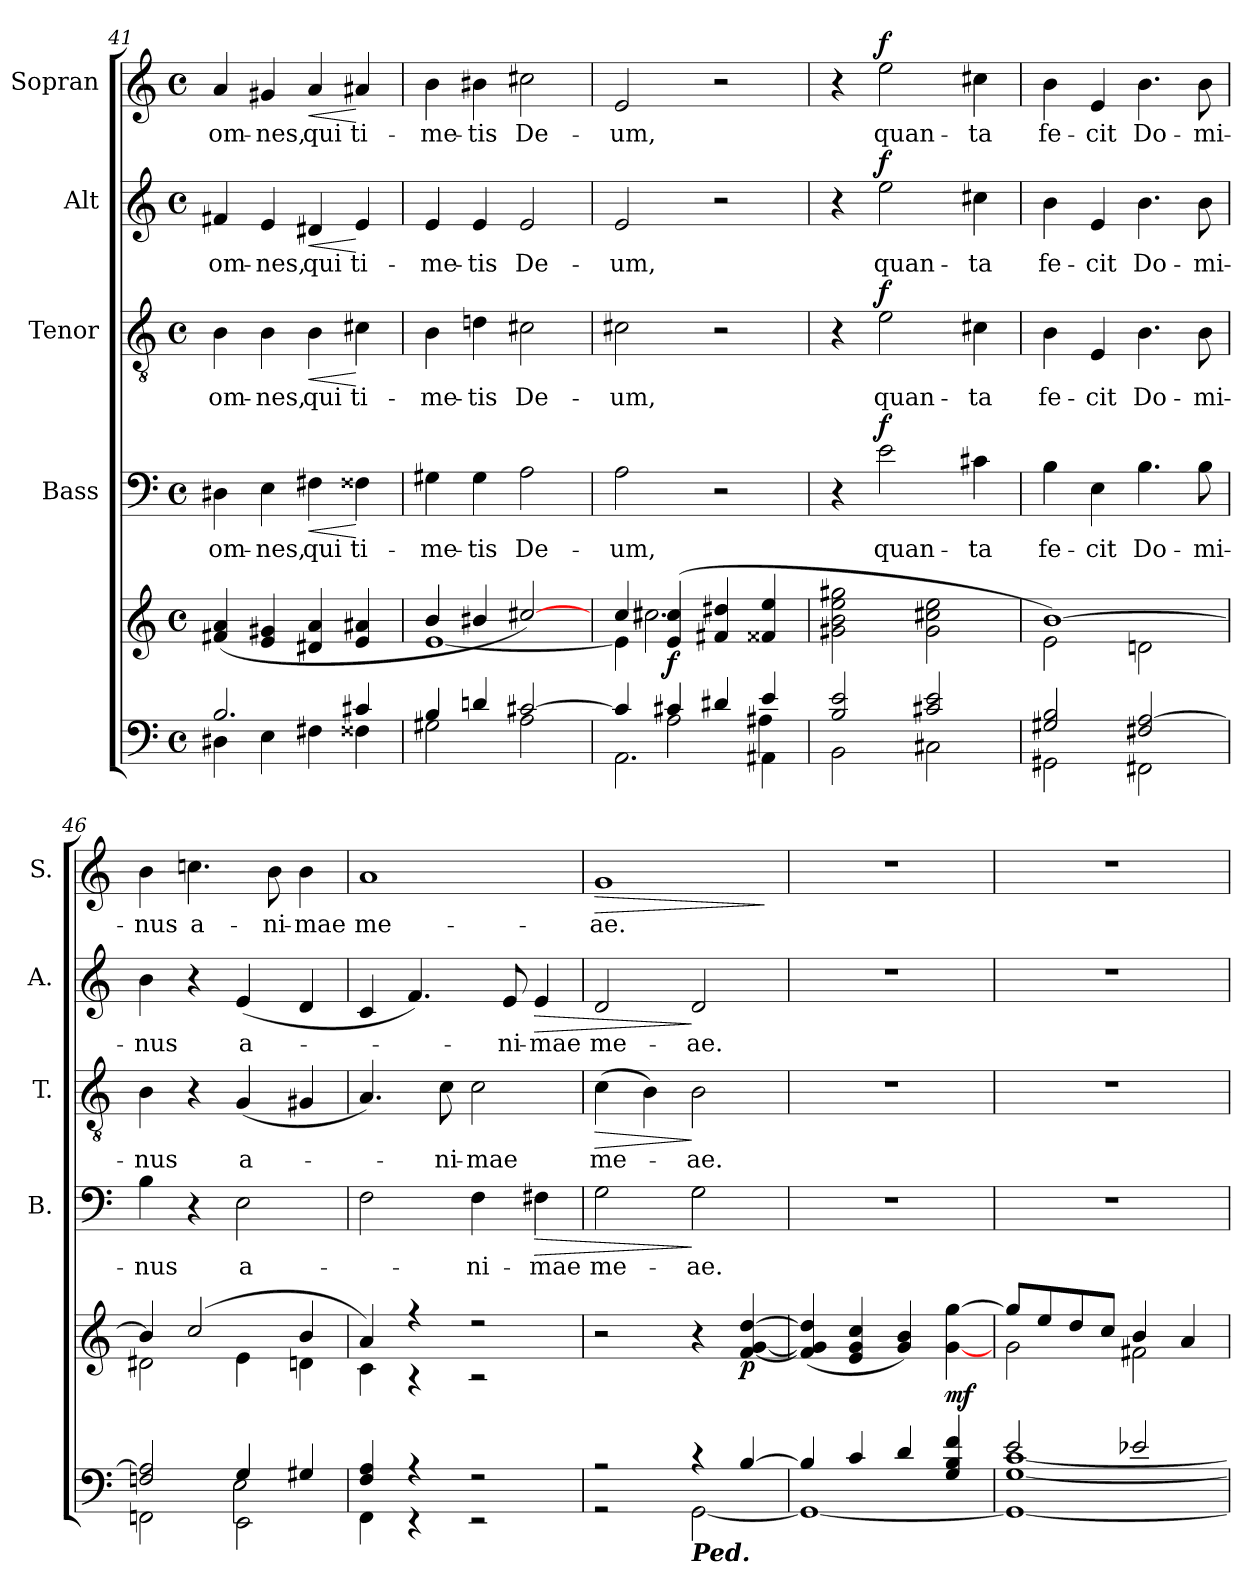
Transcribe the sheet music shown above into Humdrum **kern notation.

**kern	**kern	**dynam	**kern	**text	**dynam	**kern	**text	**dynam	**kern	**text	**dynam	**kern	**text	**dynam
*part5	*part5	*part5	*part4	*part4	*part4	*part3	*part3	*part3	*part2	*part2	*part2	*part1	*part1	*part1
*staff6	*staff5	*staff5/6	*staff4	*staff4	*staff4	*staff3	*staff3	*staff3	*staff2	*staff2	*staff2	*staff1	*staff1	*staff1
*	*	*	*I"Bass	*	*	*I"Tenor	*	*	*I"Alt	*	*	*I"Sopran	*	*
*	*	*	*I'B.	*	*	*I'T.	*	*	*I'A.	*	*	*I'S.	*	*
*clefF4	*clefG2	*	*clefF4	*	*	*clefGv2	*	*	*clefG2	*	*	*clefG2	*	*
*k[]	*k[]	*	*k[]	*	*	*k[]	*	*	*k[]	*	*	*k[]	*	*
*C:	*C:	*	*C:	*	*	*C:	*	*	*C:	*	*	*C:	*	*
*M4/4	*M4/4	*	*M4/4	*	*	*M4/4	*	*	*M4/4	*	*	*M4/4	*	*
*met(c)	*met(c)	*	*met(c)	*	*	*met(c)	*	*	*met(c)	*	*	*met(c)	*	*
=41	=41	=41	=41	=41	=41	=41	=41	=41	=41	=41	=41	=41	=41	=41
*^	*	*	*	*	*	*	*	*	*	*	*	*	*	*
!	!	!	!	!	!LO:LY:b	!	!	!LO:LY:b	!	!	!LO:LY:b	!	!	!LO:LY:b	!
2.B/	4D#X\	(4f#X/ 4a/	.	4D#X\	om-	.	4B\	om-	.	4f#X/	om-	.	4a/	om-	.
!	!	!	!	!	!LO:LY:b	!	!	!LO:LY:b	!	!	!LO:LY:b	!	!	!LO:LY:b	!
.	4E\	4e/ 4g#X/	.	4E\	-nes,	.	4B\	-nes,	.	4e/	-nes,	.	4g#X/	-nes,	.
!	!	!	!	!	!LO:LY:b	!LO:HP:b	!	!LO:LY:b	!LO:HP:b	!	!LO:LY:b	!LO:HP:b	!	!LO:LY:b	!LO:HP:b
.	4F#X\	4d#X/ 4a/	.	4F#X\	qui	<	4B\	qui	<	4d#X/	qui	<	4a/	qui	<
!	!	!	!	!	!LO:LY:b	!	!	!LO:LY:b	!	!	!LO:LY:b	!	!	!LO:LY:b	!
4c#X/	4F##X\	4e/ 4a#X/	.	4F##X\	ti-	[	4c#X\	ti-	[	4e/	ti-	[	4a#X/	ti-	[
=42	=42	=42	=42	=42	=42	=42	=42	=42	=42	=42	=42	=42	=42	=42	=42
*	*	*^	*	*	*	*	*	*	*	*	*	*	*	*	*
!	!	!	!	!	!	!LO:LY:b	!	!	!LO:LY:b	!	!	!LO:LY:b	!	!	!LO:LY:b	!
4B/	2G#X\	4b/	[<1e	.	4G#X\	-me-	.	4B\	-me-	.	4e/	-me-	.	4b\	-me-	.
!	!	!	!	!	!	!LO:LY:b	!	!	!LO:LY:b	!	!	!LO:LY:b	!	!	!LO:LY:b	!
4dn/	.	4b#X/	.	.	4G#\	-tis	.	4dn\	-tis	.	4e/	-tis	.	4b#X\	-tis	.
!	!	!	!	!	!	!LO:LY:b	!	!	!LO:LY:b	!	!	!LO:LY:b	!	!	!LO:LY:b	!
[>2c#X/	2A\	[>2cc#X/)	.	.	2A\	De-	.	2c#X\	De-	.	2e/	De-	.	2cc#X\	De-	.
=43	=43	=43	=43	=43	=43	=43	=43	=43	=43	=43	=43	=43	=43	=43	=43	=43
*	*^	*	*	*	*	*	*	*	*	*	*	*	*	*	*	*
!	!	!	!	!	!	!	!LO:LY:b	!	!	!LO:LY:b	!	!	!LO:LY:b	!	!	!LO:LY:b	!
4c#/]	2.AA\	4ryy	4cc/	4e\]	.	2A\	-um,	.	2c#X\	-um,	.	2e/	-um,	.	2e/	-um,	.
!	!	!	!	!	!LO:DY:b	!	!	!	!	!	!	!	!	!	!	!	!
4c#X/	.	2A\	(4e/ 4cc#X/	2.cc#\	f	.	.	.	.	.	.	.	.	.	.	.	.
4d#X/	.	.	4f#X/ 4dd#X/	.	.	2r	.	.	2r	.	.	2r	.	.	2r	.	.
4e/	4AA#X\	4A#X\	4f##X/ 4ee/	.	.	.	.	.	.	.	.	.	.	.	.	.	.
*	*v	*v	*	*	*	*	*	*	*	*	*	*	*	*	*	*	*
*	*	*v	*v	*	*	*	*	*	*	*	*	*	*	*	*	*
=44	=44	=44	=44	=44	=44	=44	=44	=44	=44	=44	=44	=44	=44	=44	=44
2B/ 2e/	2BB\	2g#X\ 2b\ 2ee\ 2gg#X\	.	4r	.	.	4r	.	.	4r	.	.	4r	.	.
!	!	!	!	!	!LO:LY:b	!LO:DY:a	!	!LO:LY:b	!LO:DY:a	!	!LO:LY:b	!LO:DY:a	!	!LO:LY:b	!LO:DY:a
.	.	.	.	2e\	quan-	f	2e\	quan-	f	2ee\	quan-	f	2ee\	quan-	f
2c#X/ 2e/	2C#X\	2g#\ 2cc#X\ 2ee\	.	.	.	.	.	.	.	.	.	.	.	.	.
!	!	!	!	!	!LO:LY:b	!	!	!LO:LY:b	!	!	!LO:LY:b	!	!	!LO:LY:b	!
.	.	.	.	4c#X\	-ta	.	4c#X\	-ta	.	4cc#X\	-ta	.	4cc#X\	-ta	.
=45	=45	=45	=45	=45	=45	=45	=45	=45	=45	=45	=45	=45	=45	=45	=45
*	*	*^	*	*	*	*	*	*	*	*	*	*	*	*	*
!	!	!	!	!	!	!LO:LY:b	!	!	!LO:LY:b	!	!	!LO:LY:b	!	!	!LO:LY:b	!
2G#X/ 2B/	2GG#X\	[>1b)	2e\	.	4B\	fe-	.	4B\	fe-	.	4b\	fe-	.	4b\	fe-	.
!	!	!	!	!	!	!LO:LY:b	!	!	!LO:LY:b	!	!	!LO:LY:b	!	!	!LO:LY:b	!
.	.	.	.	.	4E\	-cit	.	4E/	-cit	.	4e/	-cit	.	4e/	-cit	.
!	!	!	!	!	!	!LO:LY:b	!	!	!LO:LY:b	!	!	!LO:LY:b	!	!	!LO:LY:b	!
2F#X/ [>2A/	2FF#X\	.	2dn\	.	4.B\	Do-	.	4.B\	Do-	.	4.b\	Do-	.	4.b\	Do-	.
!	!	!	!	!	!	!LO:LY:b	!	!	!LO:LY:b	!	!	!LO:LY:b	!	!	!LO:LY:b	!
.	.	.	.	.	8B\	-mi-	.	8B\	-mi-	.	8b\	-mi-	.	8b\	-mi-	.
!!LO:PB:g=z
=46	=46	=46	=46	=46	=46	=46	=46	=46	=46	=46	=46	=46	=46	=46	=46	=46
*	*^	*	*	*	*	*	*	*	*	*	*	*	*	*	*	*
!	!	!	!	!	!	!	!LO:LY:b	!	!	!LO:LY:b	!	!	!LO:LY:b	!	!	!LO:LY:b	!
2Fn/ 2A/]	2FFn\	2ryy	4b/]	2d#X\	.	4B\	-nus	.	4B\	-nus	.	4b\	-nus	.	4b\	-nus	.
!	!	!	!	!	!	!	!	!	!	!	!	!	!	!	!	!LO:LY:b	!
.	.	.	(2cc/	.	.	4r	.	.	4r	.	.	4r	.	.	4.ccn\	a-	.
!	!	!	!	!	!	!	!LO:LY:b	!	!	!LO:LY:b	!	!	!LO:LY:b	!	!	!	!
4G/	2EE\	2E\	.	4e\	.	2E\	a-	.	(<4G/	a-	.	(<4e/	a-	.	.	.	.
!	!	!	!	!	!	!	!	!	!	!	!	!	!	!	!	!LO:LY:b	!
.	.	.	.	.	.	.	.	.	.	.	.	.	.	.	8b\	-ni-	.
!	!	!	!	!	!	!	!	!	!	!	!	!	!	!	!	!LO:LY:b	!
4G#X/	.	.	4b/	4dn\	.	.	.	.	4G#X/	.	.	4d/	.	.	4b\	-mae	.
*	*v	*v	*	*	*	*	*	*	*	*	*	*	*	*	*	*	*
=47	=47	=47	=47	=47	=47	=47	=47	=47	=47	=47	=47	=47	=47	=47	=47	=47
!	!	!	!	!	!	!	!	!	!	!	!	!	!	!	!LO:LY:b	!
4F/ 4A/	4FF\	4a/)	4c\	.	2F\	.	.	4.A/)	.	.	4c/	.	.	1a	me-	.
4r	4r	4r	4r	.	.	.	.	.	.	.	4.f/)	.	.	.	.	.
!	!	!	!	!	!	!	!	!	!LO:LY:b	!	!	!	!	!	!	!
.	.	.	.	.	.	.	.	8c\	-ni-	.	.	.	.	.	.	.
!	!	!	!	!	!	!LO:LY:b	!	!	!LO:LY:b	!	!	!	!	!	!	!
2r	2r	2r	2r	.	4F\	-ni-	.	2c\	-mae	.	.	.	.	.	.	.
!	!	!	!	!	!	!	!	!	!	!	!	!LO:LY:b	!	!	!	!
.	.	.	.	.	.	.	.	.	.	.	8e/	-ni-	.	.	.	.
!	!	!	!	!	!	!LO:LY:b	!LO:HP:b	!	!	!	!	!LO:LY:b	!LO:HP:b	!	!	!
.	.	.	.	.	4F#X\	-mae	>	.	.	.	4e/	-mae	>	.	.	.
*	*	*v	*v	*	*	*	*	*	*	*	*	*	*	*	*	*
=48	=48	=48	=48	=48	=48	=48	=48	=48	=48	=48	=48	=48	=48	=48	=48
!	!	!	!	!	!LO:LY:b	!	!	!LO:LY:b	!LO:HP:b	!	!LO:LY:b	!	!	!LO:LY:b	!LO:HP:b
2rA	2rGG	2r	.	2G\	me-	.	(>4c\	me-	>	2d/	me-	.	1g	-ae.	>
.	.	.	.	.	.	.	4B\)	.	.	.	.	.	.	.	.
!LO:TX:b:Bi:t=Ped.	!	!	!	!	!	!	!	!	!	!	!	!	!	!	!
!	!	!	!	!	!LO:LY:b	!	!	!LO:LY:b	!	!	!LO:LY:b	!	!	!	!
4rB	[<2GG\	4r	.	2G\	-ae.	]	2B\	-ae.	]	2d/	-ae.	]	.	.	.
!	!	!	!LO:DY:b	!	!	!	!	!	!	!	!	!	!	!	!
[>4B/	.	[4f/ [4g/ [4dd/	p	.	.	.	.	.	.	.	.	.	.	.	.
*v	*v	*	*	*	*	*	*	*	*	*	*	*	*	*	*
.	.	.	.	.	.	.	.	.	.	.	.	.	.	]
=49	=49	=49	=49	=49	=49	=49	=49	=49	=49	=49	=49	=49	=49	=49
*^	*	*	*	*	*	*	*	*	*	*	*	*	*	*
4B/]	1GG_	(4f/] 4g/] 4dd/]	.	1r	.	.	1r	.	.	1r	.	.	1r	.	.
4c/	.	4e/ 4g/ 4cc/	.	.	.	.	.	.	.	.	.	.	.	.	.
4d/	.	4g/ 4b/)	.	.	.	.	.	.	.	.	.	.	.	.	.
!	!	!	!LO:DY:b	!	!	!	!	!	!	!	!	!	!	!	!
4G/ 4B/ 4f/	.	[4g\ [4gg\	mf	.	.	.	.	.	.	.	.	.	.	.	.
=50	=50	=50	=50	=50	=50	=50	=50	=50	=50	=50	=50	=50	=50	=50	=50
*	*	*^	*	*	*	*	*	*	*	*	*	*	*	*	*
2e/	1GG_ [<1G [<1c	8gg/L]	2g\	.	1r	.	.	1r	.	.	1r	.	.	1r	.	.
.	.	8ee/	.	.	.	.	.	.	.	.	.	.	.	.	.	.
.	.	8dd/	.	.	.	.	.	.	.	.	.	.	.	.	.	.
.	.	8cc/J	.	.	.	.	.	.	.	.	.	.	.	.	.	.
2e-X/	.	4b/	2f#X\	.	.	.	.	.	.	.	.	.	.	.	.	.
.	.	4a/	.	.	.	.	.	.	.	.	.	.	.	.	.	.
*v	*v	*	*	*	*	*	*	*	*	*	*	*	*	*	*	*
*	*v	*v	*	*	*	*	*	*	*	*	*	*	*	*	*
=	=	=	=	=	=	=	=	=	=	=	=	=	=	=
*-	*-	*-	*-	*-	*-	*-	*-	*-	*-	*-	*-	*-	*-	*-
